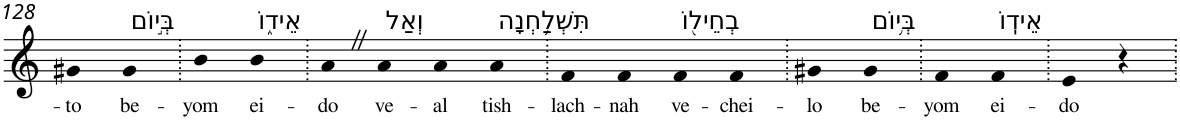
**kern	**text
*part1	*part1
*staff1	*staff1
*I"Piano	*
*I'Pno	*
!!LO:PB:g=z
*clefG2	*
*k[]	*
=128	=128
!	!LO:LY:b
4g#X	-to
!LO:TX:a:t=בְּי֣וֹם	!
!	!LO:LY:b
4g#	be-
=129.	=129.
!	!LO:LY:b
4b	-yom
!LO:TX:a:t=אֵיד֑וֹ	!
!	!LO:LY:b
4b	ei-
=130.	=130.
!	!LO:LY:b
4aZ	-do
!LO:TX:a:t=וְאַל	!
!	!LO:LY:b
4a	ve-
!	!LO:LY:b
4a	-al
!LO:TX:a:t=תִּשְׁלַ֥חְנָה	!
!	!LO:LY:b
4a	tish-
=131.	=131.
!	!LO:LY:b
4f	-lach-
!	!LO:LY:b
4f	-nah
!LO:TX:a:t=בְחֵיל֖וֹ	!
!	!LO:LY:b
4f	ve-
!	!LO:LY:b
4f	-chei-
=132.	=132.
!	!LO:LY:b
4g#X	-lo
!LO:TX:a:t=בְּי֥וֹם	!
!	!LO:LY:b
4g#	be-
=133.	=133.
!	!LO:LY:b
4f	-yom
!LO:TX:a:t=אֵידֽוֹ	!
!	!LO:LY:b
4f	ei-
=134.	=134.
!	!LO:LY:b
4e	-do
4r	.
=.	=.
*-	*-
